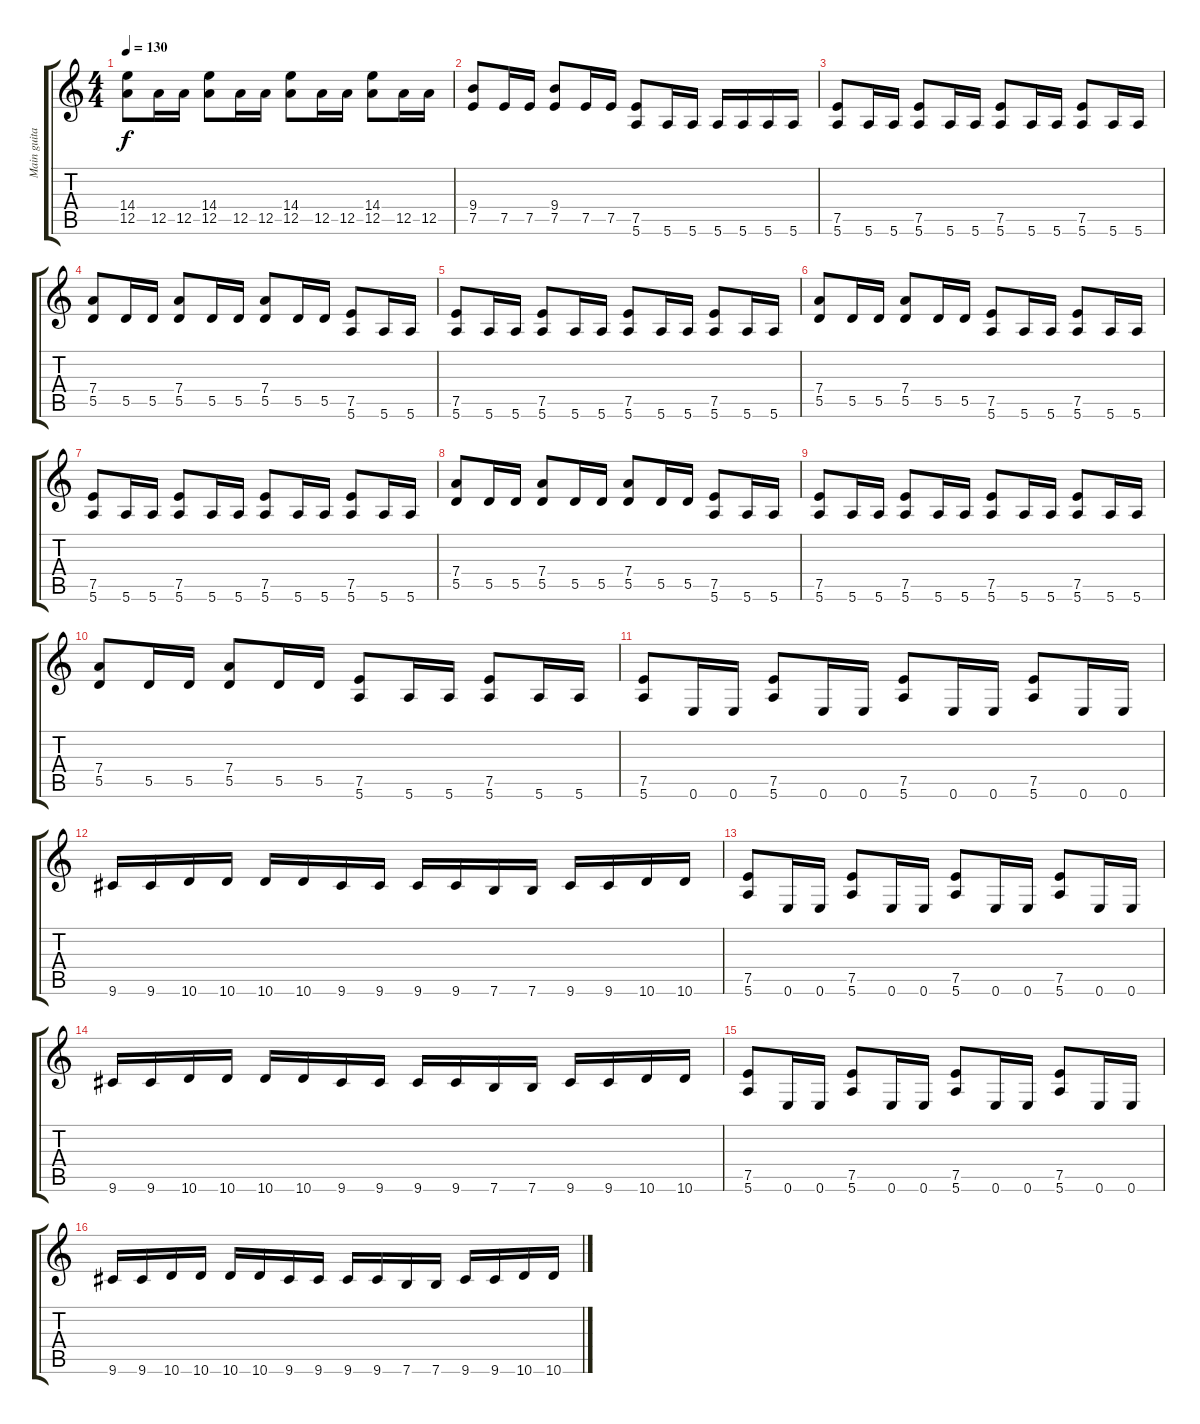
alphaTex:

\track ("Main guitar" "Main guita") {instrument distortionguitar}
\staff {score tabs}
\tuning (E4 B3 G3 D3 A2 E2) {hide}
\ts (4 4)
\tempo 130
\clef g2
\ks c
(14.4 12.5).8{dy f} 12.5.16 12.5.16 (14.4 12.5).8 12.5.16 12.5.16 (14.4 12.5).8 12.5.16 12.5.16 (14.4 12.5).8 12.5.16 12.5.16 |
(9.4 7.5).8 7.5.16 7.5.16 (9.4 7.5).8 7.5.16 7.5.16 (7.5 5.6).8 5.6.16 5.6.16 5.6.16 5.6.16 5.6.16 5.6.16 |
(7.5 5.6).8 5.6.16 5.6.16 (7.5 5.6).8 5.6.16 5.6.16 (7.5 5.6).8 5.6.16 5.6.16 (7.5 5.6).8 5.6.16 5.6.16 |
(7.4 5.5).8 5.5.16 5.5.16 (7.4 5.5).8 5.5.16 5.5.16 (7.4 5.5).8 5.5.16 5.5.16 (7.5 5.6).8 5.6.16 5.6.16 |
(7.5 5.6).8 5.6.16 5.6.16 (7.5 5.6).8 5.6.16 5.6.16 (7.5 5.6).8 5.6.16 5.6.16 (7.5 5.6).8 5.6.16 5.6.16 |
(7.4 5.5).8 5.5.16 5.5.16 (7.4 5.5).8 5.5.16 5.5.16 (7.5 5.6).8 5.6.16 5.6.16 (7.5 5.6).8 5.6.16 5.6.16 |
(7.5 5.6).8 5.6.16 5.6.16 (7.5 5.6).8 5.6.16 5.6.16 (7.5 5.6).8 5.6.16 5.6.16 (7.5 5.6).8 5.6.16 5.6.16 |
(7.4 5.5).8 5.5.16 5.5.16 (7.4 5.5).8 5.5.16 5.5.16 (7.4 5.5).8 5.5.16 5.5.16 (7.5 5.6).8 5.6.16 5.6.16 |
(7.5 5.6).8 5.6.16 5.6.16 (7.5 5.6).8 5.6.16 5.6.16 (7.5 5.6).8 5.6.16 5.6.16 (7.5 5.6).8 5.6.16 5.6.16 |
(7.4 5.5).8 5.5.16 5.5.16 (7.4 5.5).8 5.5.16 5.5.16 (7.5 5.6).8 5.6.16 5.6.16 (7.5 5.6).8 5.6.16 5.6.16 |
(7.5 5.6).8 0.6.16 0.6.16 (7.5 5.6).8 0.6.16 0.6.16 (7.5 5.6).8 0.6.16 0.6.16 (7.5 5.6).8 0.6.16 0.6.16 |
9.6.16 9.6.16 10.6.16 10.6.16 10.6.16 10.6.16 9.6.16 9.6.16 9.6.16 9.6.16 7.6.16 7.6.16 9.6.16 9.6.16 10.6.16 10.6.16 |
(7.5 5.6).8 0.6.16 0.6.16 (7.5 5.6).8 0.6.16 0.6.16 (7.5 5.6).8 0.6.16 0.6.16 (7.5 5.6).8 0.6.16 0.6.16 |
9.6.16 9.6.16 10.6.16 10.6.16 10.6.16 10.6.16 9.6.16 9.6.16 9.6.16 9.6.16 7.6.16 7.6.16 9.6.16 9.6.16 10.6.16 10.6.16 |
(7.5 5.6).8 0.6.16 0.6.16 (7.5 5.6).8 0.6.16 0.6.16 (7.5 5.6).8 0.6.16 0.6.16 (7.5 5.6).8 0.6.16 0.6.16 |
9.6.16 9.6.16 10.6.16 10.6.16 10.6.16 10.6.16 9.6.16 9.6.16 9.6.16 9.6.16 7.6.16 7.6.16 9.6.16 9.6.16 10.6.16 10.6.16
